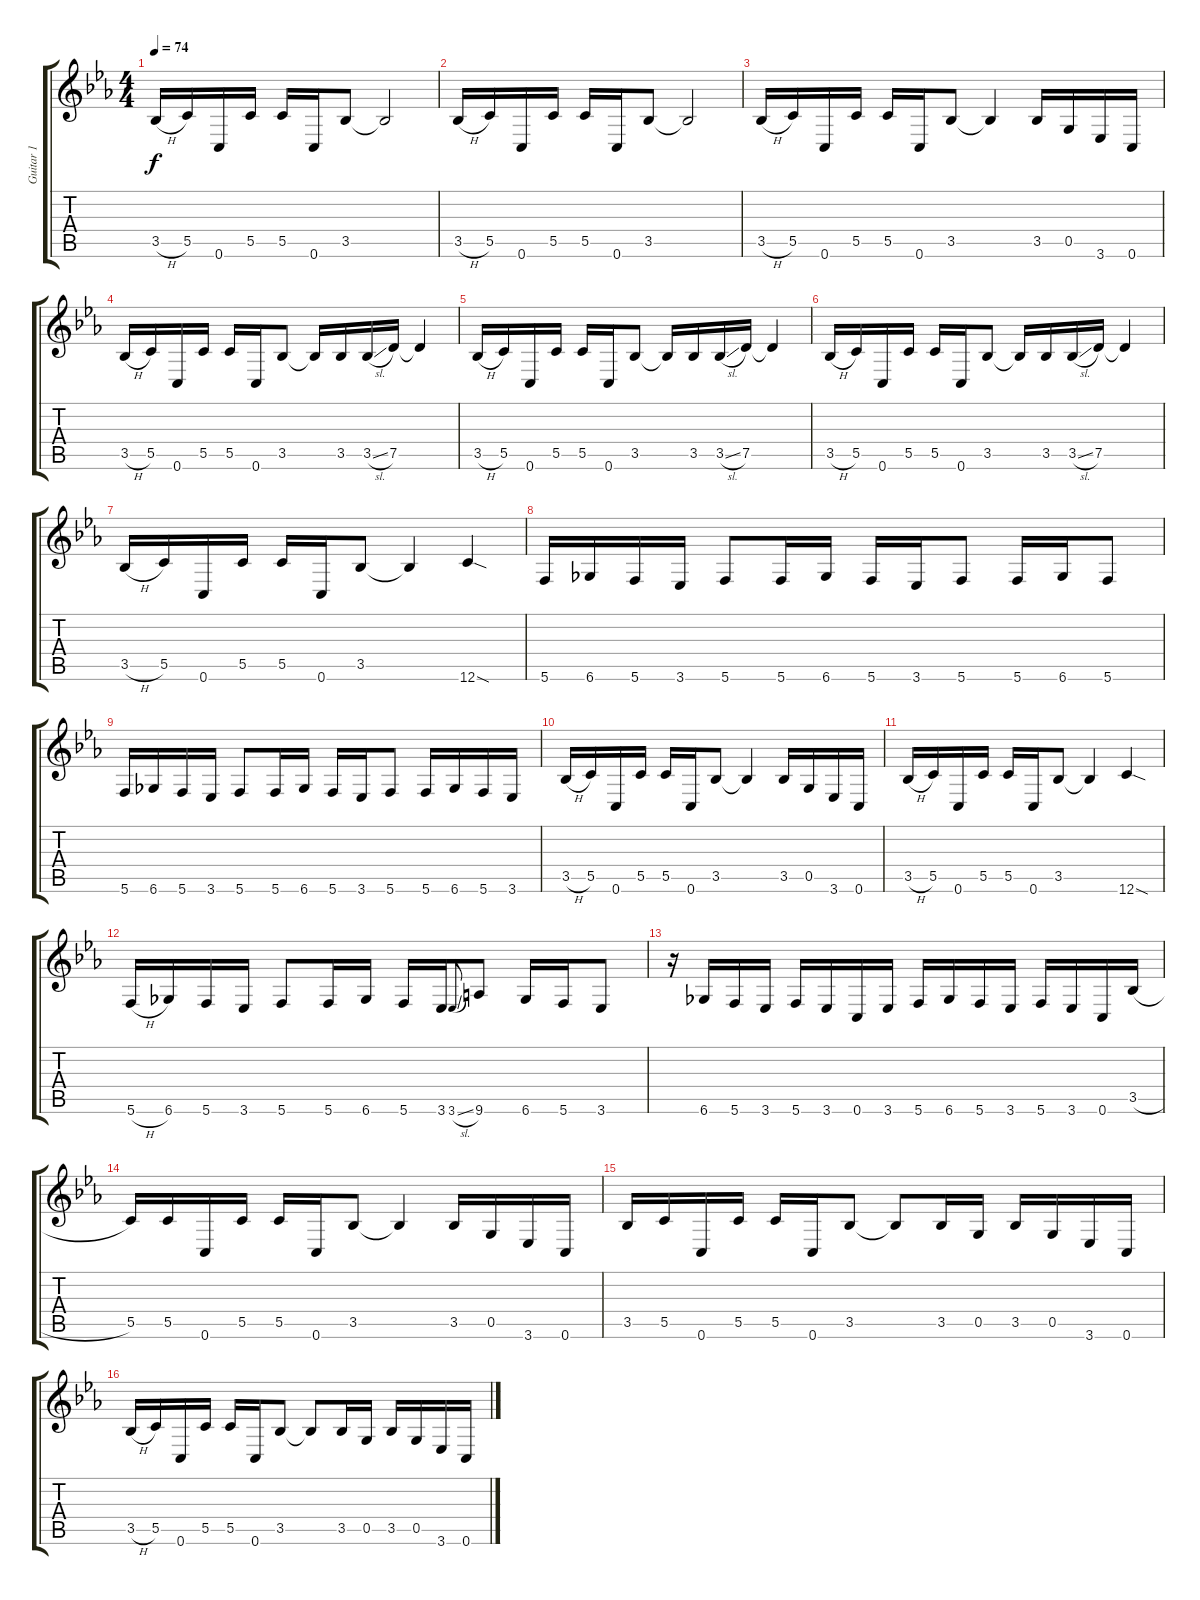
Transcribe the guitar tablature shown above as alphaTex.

\track ("Guitar 1" "Guitar 1") {instrument overdrivenguitar}
\staff {score tabs}
\tuning (E4 C4 G3 C3 G2 C2) {hide}
\ts (4 4)
\tempo 74
\clef g2
\ks cminor
3.5{h}.16{dy f} 5.5.16 0.6.16 5.5.16 5.5.16 0.6.16 3.5.8 3.5{t}.2 |
3.5{h}.16 5.5.16 0.6.16 5.5.16 5.5.16 0.6.16 3.5.8 3.5{t}.2 |
3.5{h}.16 5.5.16 0.6.16 5.5.16 5.5.16 0.6.16 3.5.8 3.5{t}.4 3.5.16 0.5.16 3.6.16 0.6.16 |
3.5{h}.16 5.5.16 0.6.16 5.5.16 5.5.16 0.6.16 3.5.8 3.5{t}.16 3.5.16 3.5{sl}.16 7.5.16 7.5{t}.4 |
3.5{h}.16 5.5.16 0.6.16 5.5.16 5.5.16 0.6.16 3.5.8 3.5{t}.16 3.5.16 3.5{sl}.16 7.5.16 7.5{t}.4 |
3.5{h}.16 5.5.16 0.6.16 5.5.16 5.5.16 0.6.16 3.5.8 3.5{t}.16 3.5.16 3.5{sl}.16 7.5.16 7.5{t}.4 |
3.5{h}.16 5.5.16 0.6.16 5.5.16 5.5.16 0.6.16 3.5.8 3.5{t}.4 12.6{sod}.4 |
5.6.16 6.6.16 5.6.16 3.6.16 5.6.8 5.6.16 6.6.16 5.6.16 3.6.16 5.6.8 5.6.16 6.6.16 5.6.8 |
5.6.16 6.6.16 5.6.16 3.6.16 5.6.8 5.6.16 6.6.16 5.6.16 3.6.16 5.6.8 5.6.16 6.6.16 5.6.16 3.6.16 |
3.5{h}.16 5.5.16 0.6.16 5.5.16 5.5.16 0.6.16 3.5.8 3.5{t}.4 3.5.16 0.5.16 3.6.16 0.6.16 |
3.5{h}.16 5.5.16 0.6.16 5.5.16 5.5.16 0.6.16 3.5.8 3.5{t}.4 12.6{sod}.4 |
5.6{h}.16 6.6.16 5.6.16 3.6.16 5.6.8 5.6.16 6.6.16 5.6.16 3.6.16 3.6{sl}.8{gr onbeat} 9.6.8 6.6.16 5.6.16 3.6.8 |
r.16 6.6.16 5.6.16 3.6.16 5.6.16 3.6.16 0.6.16 3.6.16 5.6.16 6.6.16 5.6.16 3.6.16 5.6.16 3.6.16 0.6.16 3.5{h}.16 |
5.5.16 5.5.16 0.6.16 5.5.16 5.5.16 0.6.16 3.5.8 3.5{t}.4 3.5.16 0.5.16 3.6.16 0.6.16 |
3.5.16 5.5.16 0.6.16 5.5.16 5.5.16 0.6.16 3.5.8 3.5{t}.8 3.5.16 0.5.16 3.5.16 0.5.16 3.6.16 0.6.16 |
3.5{h}.16 5.5.16 0.6.16 5.5.16 5.5.16 0.6.16 3.5.8 3.5{t}.8 3.5.16 0.5.16 3.5.16 0.5.16 3.6.16 0.6.16
